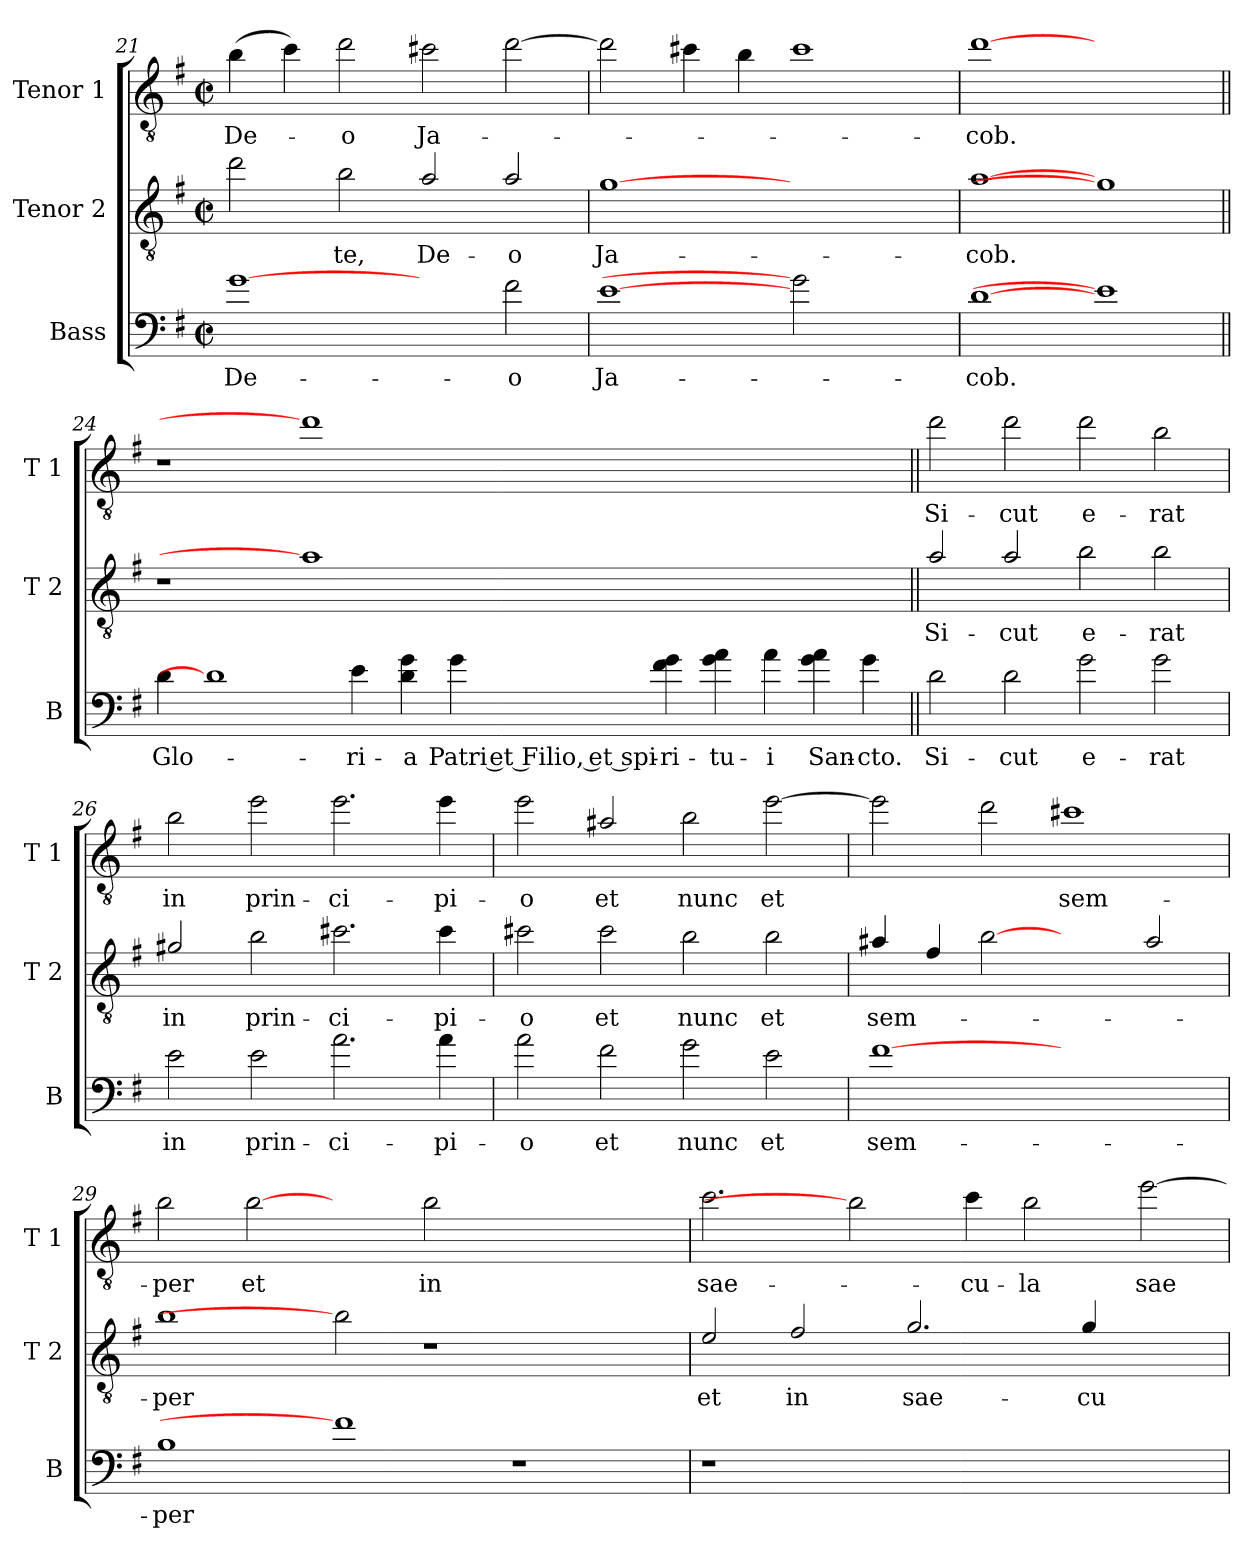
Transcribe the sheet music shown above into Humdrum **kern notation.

**kern	**text	**kern	**text	**kern	**text
*part3	*part3	*part2	*part2	*part1	*part1
*staff3	*staff3	*staff2	*staff2	*staff1	*staff1
*I"Bass	*	*I"Tenor 2	*	*I"Tenor 1	*
*I'B	*	*I'T 2	*	*I'T 1	*
*clefF4	*	*clefGv2	*	*clefGv2	*
*ITrd7c12	*	*ITrd7c12	*	*ITrd7c12	*
*k[f#]	*	*k[f#]	*	*k[f#]	*
*e:	*	*e:	*	*e:	*
*M2/2	*	*M2/2	*	*M2/2	*
*met(c|)	*	*met(c|)	*	*met(c|)	*
=21	=21	=21	=21	=21	=21
!	!LO:LY:b	!	!	!	!LO:LY:b
[1G	De-	2d\	.	(>4B\	De-
.	.	.	.	4c\)	.
!	!	!	!LO:LY:b	!	!LO:LY:b
.	.	2B\	-te,	2d\	-o
!	!	!	!LO:LY:b	!	!LO:LY:b
2ryy	.	2A/	De-	2c#X\	Ja-
!	!LO:LY:b	!	!LO:LY:b	!	!
2F#\	-o	2A/	-o	[2d\	.
=22	=22	=22	=22	=22	=22
!	!LO:LY:b	!	!LO:LY:b	!	!
[1E	Ja-	[1G	Ja-	2d\]	.
.	.	.	.	4c#X\	.
.	.	.	.	4B\	.
2G]	.	1ryy	.	1c#	.
2ryy	.	.	.	.	.
=23	=23	=23	=23	=23	=23
!	!LO:LY:b	!	!LO:LY:b	!	!LO:LY:b
[1D	-cob.	[1A	-cob.	[1d	-cob.
1E]	.	1G]	.	1ryy	.
!!LO:LB:g=z
=24||	=24||	=24||	=24||	=24||	=24||
!	!LO:LY:b	!	!	!	!
4D	Glo-	1r	.	1r	.
1D]	.	.	.	.	.
.	.	1A]	.	1d]	.
!	!LO:LY:b	!	!	!	!
4E	-ri-	.	.	.	.
!	!LO:LY:b	!	!	!	!
4D\ 4G\	-a	.	.	.	.
!	!LO:LY:b	!	!	!	!
4G\	Patri et Filio, et spi-	.	.	.	.
!	!LO:LY:b	!	!	!	!
4F# 4G	-ri-	1ryy	.	1ryy	.
!	!LO:LY:b	!	!	!	!
4G 4A	-tu-	.	.	.	.
!	!LO:LY:b	!	!	!	!
4A	-i	.	.	.	.
!	!LO:LY:b	!	!	!	!
4G 4A	San-	.	.	.	.
!	!LO:LY:b	!	!	!	!
4G	-cto.	4ryy	.	4ryy	.
=25||	=25||	=25||	=25||	=25||	=25||
!	!LO:LY:b	!	!LO:LY:b	!	!LO:LY:b
2D\	Si-	2A/	Si-	2d\	Si-
!	!LO:LY:b	!	!LO:LY:b	!	!LO:LY:b
2D\	-cut	2A/	-cut	2d\	-cut
!	!LO:LY:b	!	!LO:LY:b	!	!LO:LY:b
2G\	e-	2B\	e-	2d\	e-
!	!LO:LY:b	!	!LO:LY:b	!	!LO:LY:b
2G\	-rat	2B\	-rat	2B\	-rat
=26	=26	=26	=26	=26	=26
!	!LO:LY:b	!	!LO:LY:b	!	!LO:LY:b
2E\	in	2G#X/	in	2B\	in
!	!LO:LY:b	!	!LO:LY:b	!	!LO:LY:b
2E\	prin-	2B\	prin-	2e\	prin-
!	!LO:LY:b	!	!LO:LY:b	!	!LO:LY:b
2.A\	-ci-	2.c#X\	-ci-	2.e\	-ci-
!	!LO:LY:b	!	!LO:LY:b	!	!LO:LY:b
4A\	-pi-	4c#\	-pi-	4e\	-pi-
!!LO:LB:g=z
=27	=27	=27	=27	=27	=27
!	!LO:LY:b	!	!LO:LY:b	!	!LO:LY:b
2A\	-o	2c#X\	-o	2e\	-o
!	!LO:LY:b	!	!LO:LY:b	!	!LO:LY:b
2F#\	et	2c#\	et	2A#X/	et
!	!LO:LY:b	!	!LO:LY:b	!	!LO:LY:b
2G\	nunc	2B\	nunc	2B\	nunc
!	!LO:LY:b	!	!LO:LY:b	!	!LO:LY:b
2E\	et	2B\	et	[2e\	et
=28	=28	=28	=28	=28	=28
!	!LO:LY:b	!	!LO:LY:b	!	!
[1F#	sem-	4A#X/	sem-	2e\]	.
.	.	4F#/	.	.	.
.	.	[2B	.	2d\	.
!	!	!	!	!	!LO:LY:b
1ryy	.	2ryy	.	1c#X	sem-
.	.	2A#/	.	.	.
=29	=29	=29	=29	=29	=29
!	!LO:LY:b	!	!LO:LY:b	!	!LO:LY:b
1BB	-per	1B	-per	2B\	-per
!	!	!	!	!	!LO:LY:b
.	.	.	.	[2B	et
1F#]	.	2B]	.	2ryy	.
!	!	!	!	!	!LO:LY:b
.	.	1r	.	2B\	in
1r	.	.	.	1ryy	.
.	.	2ryy	.	.	.
=30	=30	=30	=30	=30	=30
!	!	!	!LO:LY:b	!	!LO:LY:b
1r	.	2E/	et	2.c\	sae-
!	!	!	!LO:LY:b	!	!
.	.	2F#/	in	.	.
.	.	.	.	2B]	.
!	!	!	!LO:LY:b	!	!
1.ryy	.	2.G/	sae-	.	.
!	!	!	!	!	!LO:LY:b
.	.	.	.	4c\	-cu-
!	!	!	!	!	!LO:LY:b
.	.	.	.	2B\	-la
!	!	!	!LO:LY:b	!	!
.	.	4G/	-cu-	.	.
!	!	!	!	!	!LO:LY:b
.	.	2ryy	.	[2e\	sae-
=	=	=	=	=	=
*-	*-	*-	*-	*-	*-
